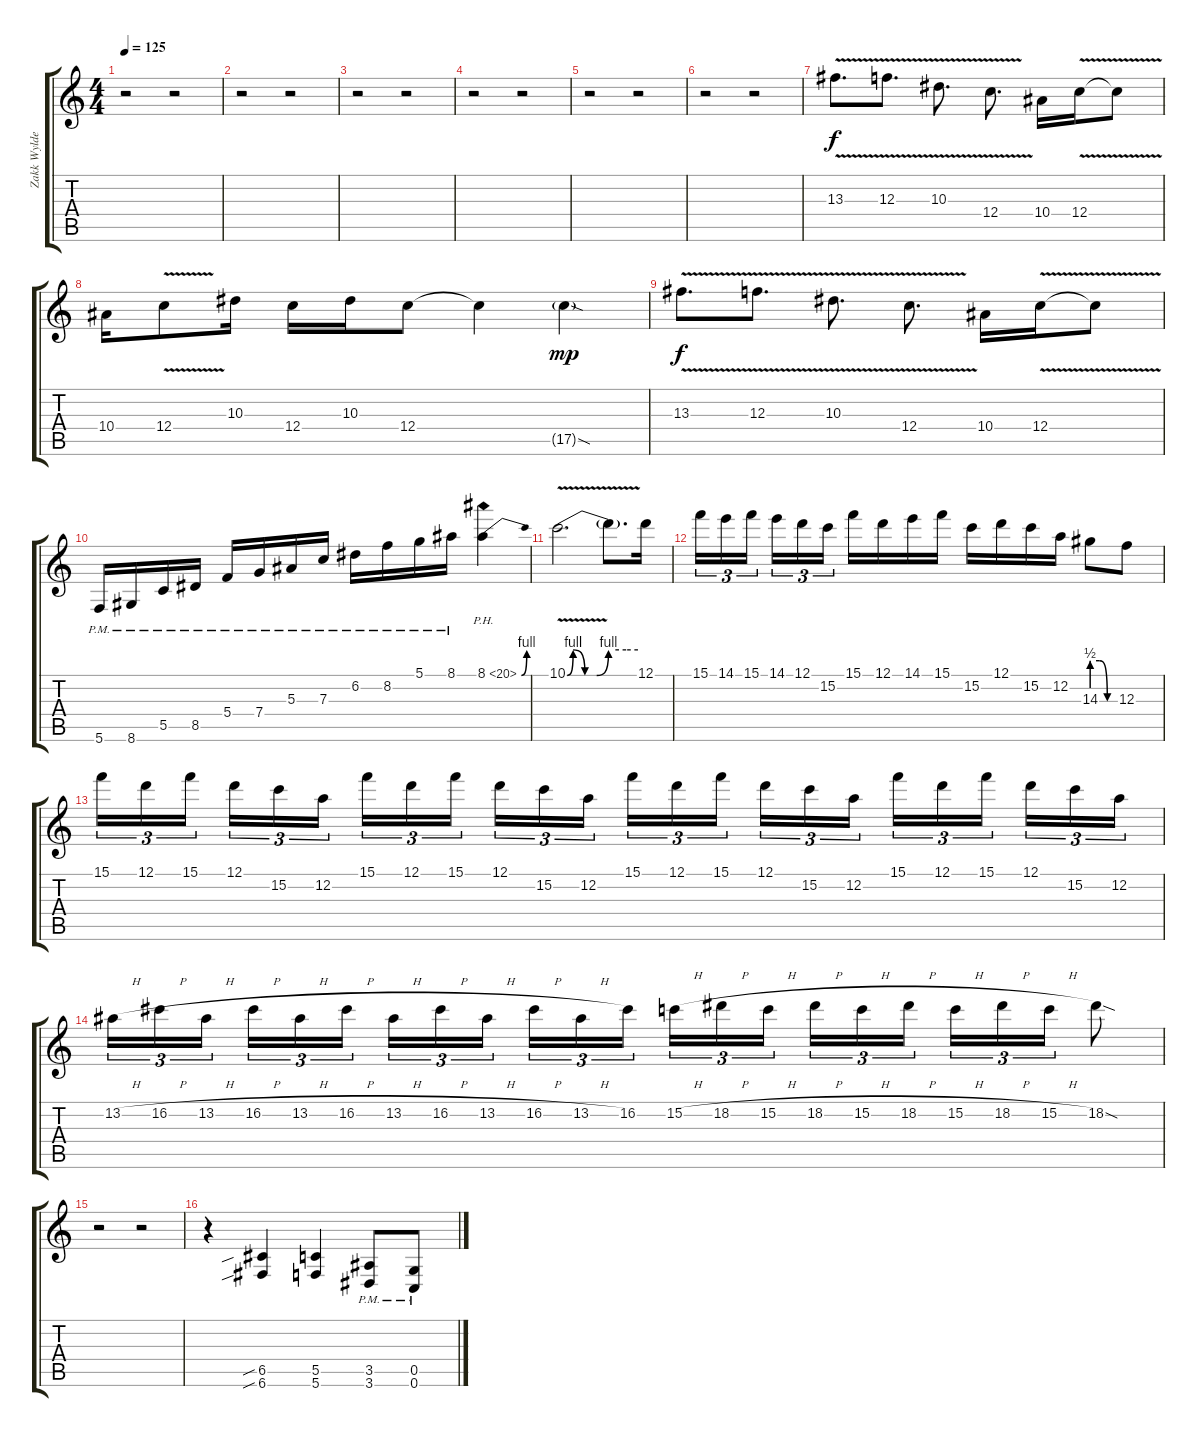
\track ("Zakk Wylde (Lead Guitar)" "Zakk Wylde") {instrument distortionguitar}
\staff {score tabs}
\tuning (D4 A3 F3 C3 G2 C2) {hide}
\ts (4 4)
\tempo 125
\clef g2
\ks c
r.2{dy f} r.2 |
r.2 r.2 |
r.2 r.2 |
r.2 r.2 |
r.2 r.2 |
r.2 r.2 |
13.3{v}.8{d} 12.3{v}.8{d} 10.3{v}.8{d} 12.4{v}.8{d} 10.4.16 12.4{v}.16 12.4{t}.8 |
10.4.16 12.4{v}.8 10.3.16 12.4.16 10.3.16 12.4.8 12.4{t}.4 17.5{sod g}.4{dy mp} |
13.3{v}.8{d dy f} 12.3{v}.8{d} 10.3{v}.8{d} 12.4{v}.8{d} 10.4.16 12.4{v}.16 12.4{t}.8 |
5.6{pm}.16 8.6{pm}.16 5.5{pm}.16 8.5{pm}.16 5.4{pm}.16 7.4{pm}.16 5.3{pm}.16 7.3{pm}.16 6.2{pm}.16 8.2{pm}.16 5.1{pm}.16 8.1{pm}.16 8.1{be (bend 0 0 60 4) ph 12}.4 |
10.1{be (custom 0 0 5 4 15 0 25 0 35 4 50 4 60 4) v}.2{d} 10.1{t}.8{d} 12.1.16 |
15.1.16{tu (3 2)} 14.1.16{tu (3 2)} 15.1.16{tu (3 2)} 14.1.16{tu (3 2)} 12.1.16{tu (3 2)} 15.2.16{tu (3 2)} 15.1.16 12.1.16 14.1.16 15.1.16 15.2.16 12.1.16 15.2.16 12.2.16 14.3{be (custom 0 2 20 2 40 0 60 0)}.8 12.3.8 |
15.1.16{tu (3 2)} 12.1.16{tu (3 2)} 15.1.16{tu (3 2)} 12.1.16{tu (3 2)} 15.2.16{tu (3 2)} 12.2.16{tu (3 2)} 15.1.16{tu (3 2)} 12.1.16{tu (3 2)} 15.1.16{tu (3 2)} 12.1.16{tu (3 2)} 15.2.16{tu (3 2)} 12.2.16{tu (3 2)} 15.1.16{tu (3 2)} 12.1.16{tu (3 2)} 15.1.16{tu (3 2)} 12.1.16{tu (3 2)} 15.2.16{tu (3 2)} 12.2.16{tu (3 2)} 15.1.16{tu (3 2)} 12.1.16{tu (3 2)} 15.1.16{tu (3 2)} 12.1.16{tu (3 2)} 15.2.16{tu (3 2)} 12.2.16{tu (3 2)} |
13.2{h}.16{tu (3 2)} 16.2{h}.16{tu (3 2)} 13.2{h}.16{tu (3 2)} 16.2{h}.16{tu (3 2)} 13.2{h}.16{tu (3 2)} 16.2{h}.16{tu (3 2)} 13.2{h}.16{tu (3 2)} 16.2{h}.16{tu (3 2)} 13.2{h}.16{tu (3 2)} 16.2{h}.16{tu (3 2)} 13.2{h}.16{tu (3 2)} 16.2.16{tu (3 2)} 15.2{h}.16{tu (3 2)} 18.2{h}.16{tu (3 2)} 15.2{h}.16{tu (3 2)} 18.2{h}.16{tu (3 2)} 15.2{h}.16{tu (3 2)} 18.2{h}.16{tu (3 2)} 15.2{h}.16{tu (3 2)} 18.2{h}.16{tu (3 2)} 15.2{h}.16{tu (3 2)} 18.2{sod}.8 |
r.2 r.2 |
r.4{volume 10} (6.5{sib} 6.6{sib}).4 (5.5 5.6).4 (3.5{pm} 3.6{pm}).8 (0.5{pm} 0.6{pm}).8
